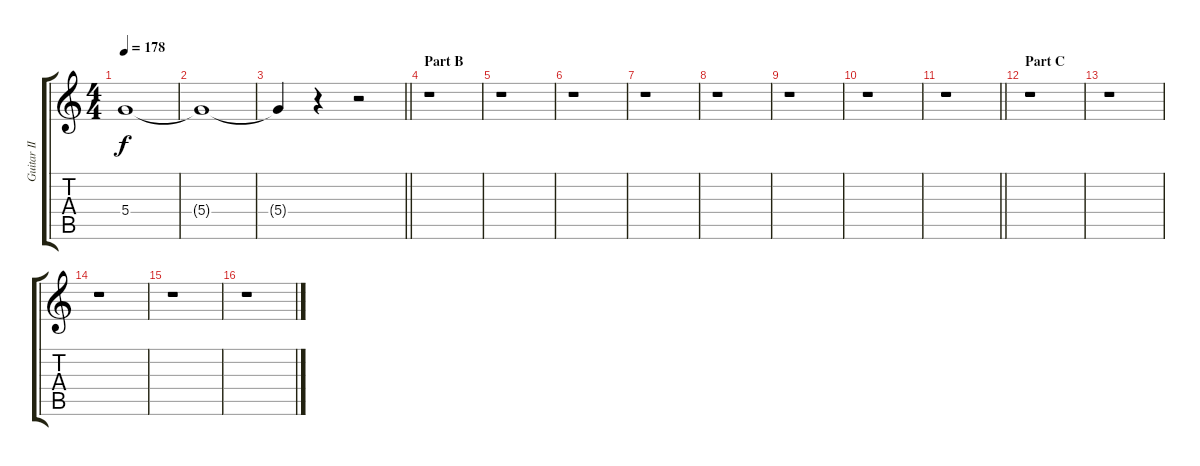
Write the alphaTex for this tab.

\track ("Guitar II (Daita)" "Guitar II ") {instrument distortionguitar}
\staff {score tabs}
\tuning (E4 B3 G3 D3 A2 E2) {hide}
\ts (4 4)
\tempo 178
\clef g2
\ks c
5.4{t}.1{dy f} |
5.4{t}.1 |
\barLineRight lightlight
5.4{t}.4 r.4 r.2 |
\section ("" "Part B")
r.1 |
r.1 |
r.1 |
r.1 |
r.1 |
r.1 |
r.1 |
\barLineRight lightlight
r.1 |
\section ("" "Part C")
r.1 |
r.1 |
r.1 |
r.1 |
r.1
